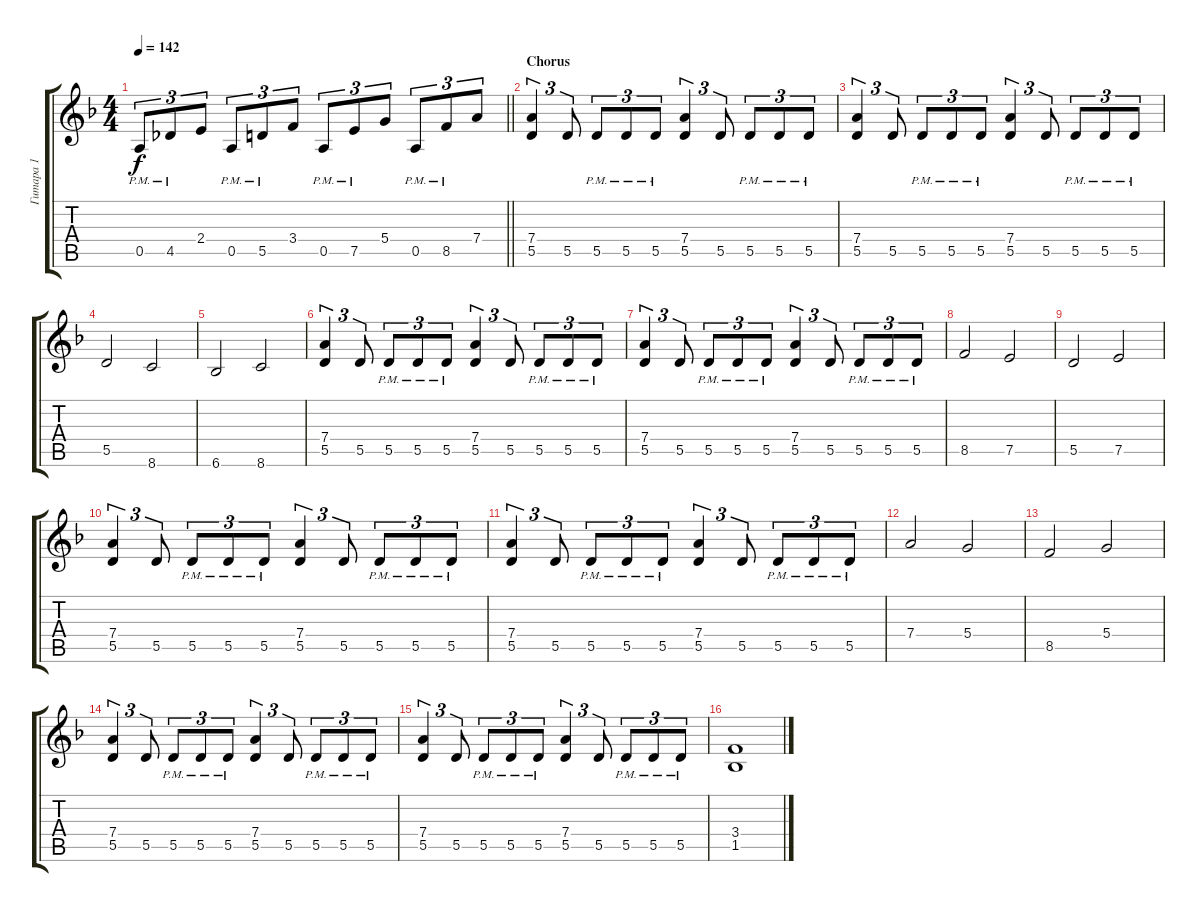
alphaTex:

\track ("Гитара 1" "Гитара 1") {instrument distortionguitar}
\staff {score tabs}
\tuning (E4 B3 G3 D3 A2 E2) {hide}
\ts (4 4)
\tempo 142
\clef g2
\barLineRight lightlight
\ks dminor
0.5{pm}.8{tu (3 2) dy f} 4.5{pm}.8{tu (3 2)} 2.4.8{tu (3 2)} 0.5{pm}.8{tu (3 2)} 5.5{pm}.8{tu (3 2)} 3.4.8{tu (3 2)} 0.5{pm}.8{tu (3 2)} 7.5{pm}.8{tu (3 2)} 5.4.8{tu (3 2)} 0.5{pm}.8{tu (3 2)} 8.5{pm}.8{tu (3 2)} 7.4.8{tu (3 2)} |
\section ("" "Chorus")
(7.4 5.5).4{tu (3 2)} 5.5.8{tu (3 2)} 5.5{pm}.8{tu (3 2)} 5.5{pm}.8{tu (3 2)} 5.5{pm}.8{tu (3 2)} (7.4 5.5).4{tu (3 2)} 5.5.8{tu (3 2)} 5.5{pm}.8{tu (3 2)} 5.5{pm}.8{tu (3 2)} 5.5{pm}.8{tu (3 2)} |
(7.4 5.5).4{tu (3 2)} 5.5.8{tu (3 2)} 5.5{pm}.8{tu (3 2)} 5.5{pm}.8{tu (3 2)} 5.5{pm}.8{tu (3 2)} (7.4 5.5).4{tu (3 2)} 5.5.8{tu (3 2)} 5.5{pm}.8{tu (3 2)} 5.5{pm}.8{tu (3 2)} 5.5{pm}.8{tu (3 2)} |
5.5.2 8.6.2 |
6.6.2 8.6.2 |
(7.4 5.5).4{tu (3 2)} 5.5.8{tu (3 2)} 5.5{pm}.8{tu (3 2)} 5.5{pm}.8{tu (3 2)} 5.5{pm}.8{tu (3 2)} (7.4 5.5).4{tu (3 2)} 5.5.8{tu (3 2)} 5.5{pm}.8{tu (3 2)} 5.5{pm}.8{tu (3 2)} 5.5{pm}.8{tu (3 2)} |
(7.4 5.5).4{tu (3 2)} 5.5.8{tu (3 2)} 5.5{pm}.8{tu (3 2)} 5.5{pm}.8{tu (3 2)} 5.5{pm}.8{tu (3 2)} (7.4 5.5).4{tu (3 2)} 5.5.8{tu (3 2)} 5.5{pm}.8{tu (3 2)} 5.5{pm}.8{tu (3 2)} 5.5{pm}.8{tu (3 2)} |
8.5.2 7.5.2 |
5.5.2 7.5.2 |
(7.4 5.5).4{tu (3 2)} 5.5.8{tu (3 2)} 5.5{pm}.8{tu (3 2)} 5.5{pm}.8{tu (3 2)} 5.5{pm}.8{tu (3 2)} (7.4 5.5).4{tu (3 2)} 5.5.8{tu (3 2)} 5.5{pm}.8{tu (3 2)} 5.5{pm}.8{tu (3 2)} 5.5{pm}.8{tu (3 2)} |
(7.4 5.5).4{tu (3 2)} 5.5.8{tu (3 2)} 5.5{pm}.8{tu (3 2)} 5.5{pm}.8{tu (3 2)} 5.5{pm}.8{tu (3 2)} (7.4 5.5).4{tu (3 2)} 5.5.8{tu (3 2)} 5.5{pm}.8{tu (3 2)} 5.5{pm}.8{tu (3 2)} 5.5{pm}.8{tu (3 2)} |
7.4.2 5.4.2 |
8.5.2 5.4.2 |
(7.4 5.5).4{tu (3 2)} 5.5.8{tu (3 2)} 5.5{pm}.8{tu (3 2)} 5.5{pm}.8{tu (3 2)} 5.5{pm}.8{tu (3 2)} (7.4 5.5).4{tu (3 2)} 5.5.8{tu (3 2)} 5.5{pm}.8{tu (3 2)} 5.5{pm}.8{tu (3 2)} 5.5{pm}.8{tu (3 2)} |
(7.4 5.5).4{tu (3 2)} 5.5.8{tu (3 2)} 5.5{pm}.8{tu (3 2)} 5.5{pm}.8{tu (3 2)} 5.5{pm}.8{tu (3 2)} (7.4 5.5).4{tu (3 2)} 5.5.8{tu (3 2)} 5.5{pm}.8{tu (3 2)} 5.5{pm}.8{tu (3 2)} 5.5{pm}.8{tu (3 2)} |
(3.4 1.5).1
